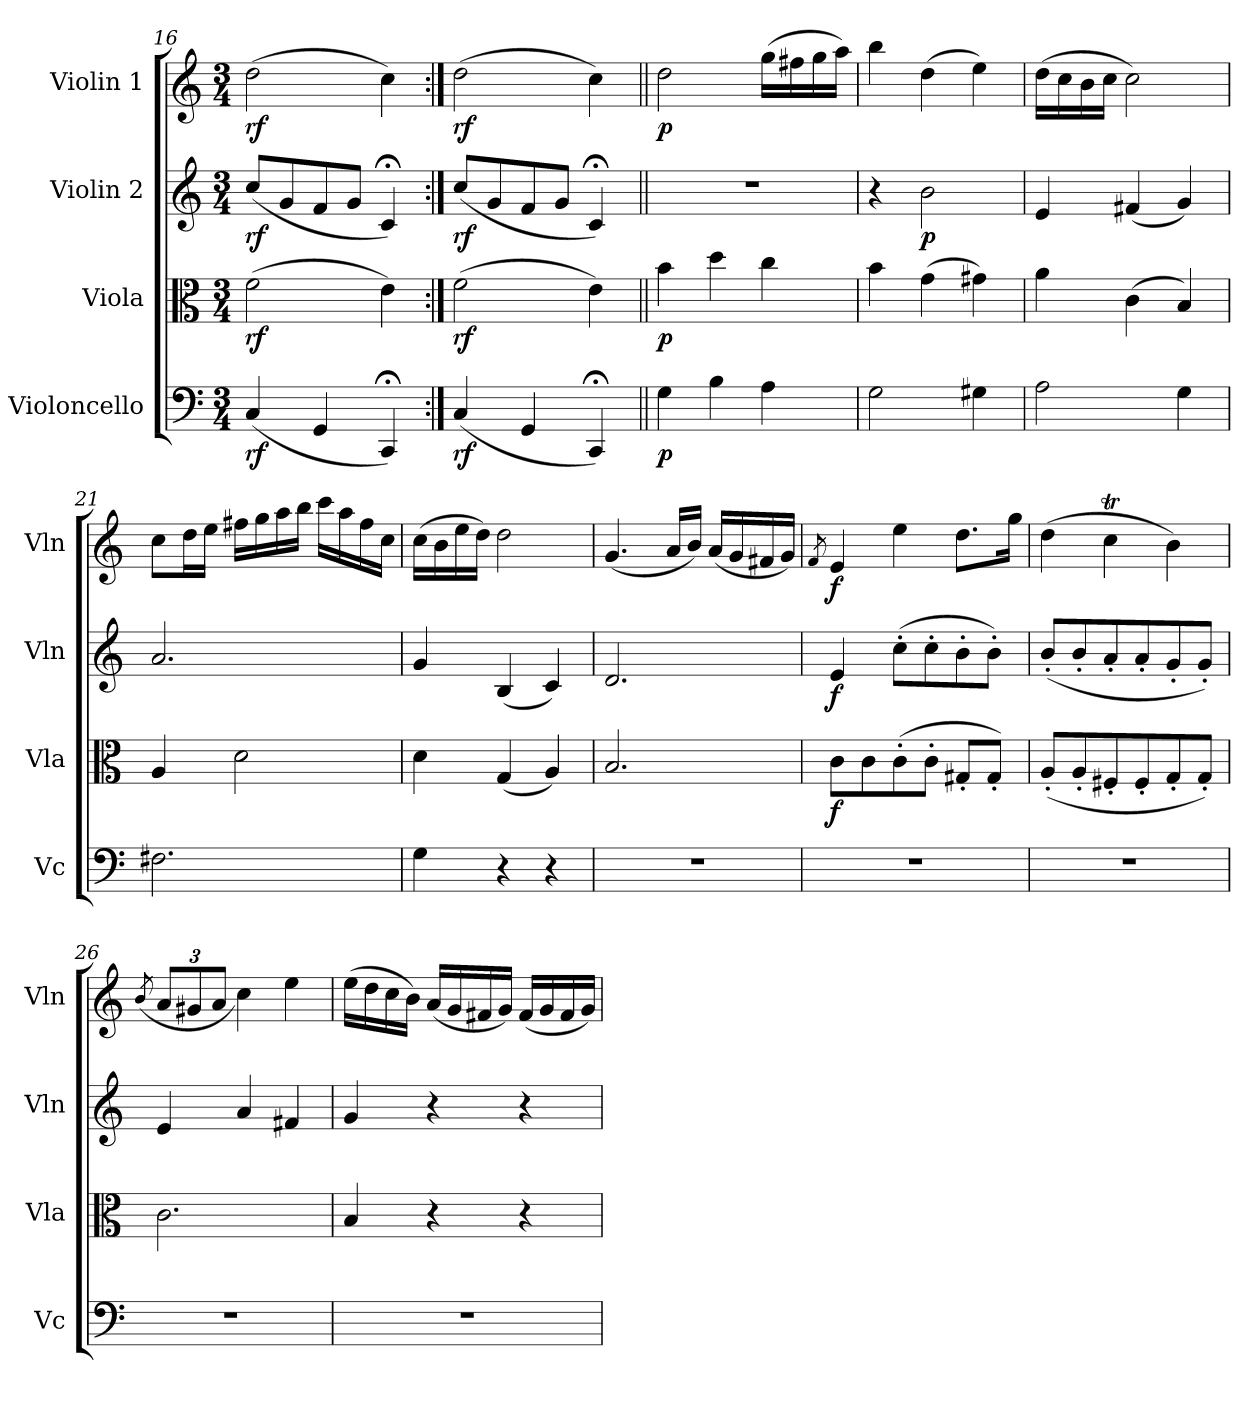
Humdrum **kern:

**kern	**dynam	**kern	**dynam	**kern	**dynam	**kern	**dynam
*part4	*part4	*part3	*part3	*part2	*part2	*part1	*part1
*staff4	*staff4	*staff3	*staff3	*staff2	*staff2	*staff1	*staff1
*I"Violoncello	*	*I"Viola	*	*I"Violin 2	*	*I"Violin 1	*
*I'Vc	*	*I'Vla	*	*I'Vln	*	*I'Vln	*
*clefF4	*	*clefC3	*	*clefG2	*	*clefG2	*
*k[]	*	*k[]	*	*k[]	*	*k[]	*
*M3/4	*	*M3/4	*	*M3/4	*	*M3/4	*
=16	=16	=16	=16	=16	=16	=16	=16
!	!LO:DY:b	!	!LO:DY:b	!	!LO:DY:b	!	!LO:DY:b
(4C/	rf	(2f\	rf	(8cc/L	rf	(2dd\	rf
.	.	.	.	8g/	.	.	.
4GG/	.	.	.	8f/	.	.	.
.	.	.	.	8g/J	.	.	.
4CC;</)	.	4e\)	.	4c;</)	.	4cc\)	.
!!LO:LB:g=z
=17:|!	=17:|!	=17:|!	=17:|!	=17:|!	=17:|!	=17:|!	=17:|!
!	!LO:DY:b	!	!LO:DY:b	!	!LO:DY:b	!	!LO:DY:b
(4C/	rf	(2f\	rf	(8cc/L	rf	(2dd\	rf
.	.	.	.	8g/	.	.	.
4GG/	.	.	.	8f/	.	.	.
.	.	.	.	8g/J	.	.	.
4CC;</)	.	4e\)	.	4c;</)	.	4cc\)	.
=18||	=18||	=18||	=18||	=18||	=18||	=18||	=18||
!	!LO:DY:b	!	!LO:DY:b	!	!	!	!LO:DY:b
4G\	p	4b\	p	2.r	.	2dd\	p
4B\	.	4dd\	.	.	.	.	.
4A\	.	4cc\	.	.	.	(16gg\LL	.
.	.	.	.	.	.	16ff#X\	.
.	.	.	.	.	.	16gg\	.
.	.	.	.	.	.	16aa\JJ)	.
=19	=19	=19	=19	=19	=19	=19	=19
2G\	.	4b\	.	4r	.	4bb\	.
!	!	!	!	!	!LO:DY:b	!	!
.	.	(4g\	.	2b\	p	(4dd\	.
4G#X\	.	4g#X\)	.	.	.	4ee\)	.
=20	=20	=20	=20	=20	=20	=20	=20
2A\	.	4a\	.	4e/	.	(16dd\LL	.
.	.	.	.	.	.	16cc\	.
.	.	.	.	.	.	16b\	.
.	.	.	.	.	.	16cc\JJ	.
.	.	(4c\	.	(4f#X/	.	2cc\)	.
4G\	.	4B/)	.	4g/)	.	.	.
=21	=21	=21	=21	=21	=21	=21	=21
2.F#X\	.	4A/	.	2.a/	.	8cc\L	.
.	.	.	.	.	.	16dd\L	.
.	.	.	.	.	.	16ee\JJ	.
.	.	2d\	.	.	.	16ff#X\LL	.
.	.	.	.	.	.	16gg\	.
.	.	.	.	.	.	16aa\	.
.	.	.	.	.	.	16bb\JJ	.
.	.	.	.	.	.	16ccc\LL	.
.	.	.	.	.	.	16aa\	.
.	.	.	.	.	.	16ff#\	.
.	.	.	.	.	.	16cc\JJ	.
=22	=22	=22	=22	=22	=22	=22	=22
4G\	.	4d\	.	4g/	.	(16cc\LL	.
.	.	.	.	.	.	16b\	.
.	.	.	.	.	.	16ee\	.
.	.	.	.	.	.	16dd\JJ)	.
4r	.	(4G/	.	(4B/	.	2dd\	.
4r	.	4A/)	.	4c/)	.	.	.
!!LO:PB:g=z
=23	=23	=23	=23	=23	=23	=23	=23
2.r	.	2.B/	.	2.d/	.	(4.g/	.
.	.	.	.	.	.	16a/LL	.
.	.	.	.	.	.	16b/JJ)	.
.	.	.	.	.	.	(16a/LL	.
.	.	.	.	.	.	16g/	.
.	.	.	.	.	.	16f#X/	.
.	.	.	.	.	.	16g/JJ)	.
=24	=24	=24	=24	=24	=24	=24	=24
.	.	.	.	.	.	8qf/	.
!	!	!	!LO:DY:b	!	!LO:DY:b	!	!LO:DY:b
2.r	.	8c\L	f	4e/	f	4e/	f
.	.	8c\	.	.	.	.	.
.	.	(8c'\	.	(8cc'\L	.	4ee\	.
.	.	8c'\J	.	8cc'\	.	.	.
.	.	8G#X'/L	.	8b'\	.	8.dd\L	.
.	.	8G#'/J)	.	8b'\J)	.	.	.
.	.	.	.	.	.	16gg\Jk	.
=25	=25	=25	=25	=25	=25	=25	=25
2.r	.	(8A'/L	.	(8b'/L	.	(4dd\	.
.	.	8A'/	.	8b'/	.	.	.
.	.	8F#X'/	.	8a'/	.	4ccT\	.
.	.	8F#'/	.	8a'/	.	.	.
.	.	8G'/	.	8g'/	.	4b\)	.
.	.	8G'/J)	.	8g'/J)	.	.	.
!!LO:LB:g=z
=26	=26	=26	=26	=26	=26	=26	=26
.	.	.	.	.	.	(8qb/	.
*	*	*	*	*	*	*Xbrackettup	*
2.r	.	2.c\	.	4e/	.	12a/L	.
.	.	.	.	.	.	12g#X/	.
.	.	.	.	.	.	12a/J	.
.	.	.	.	4a/	.	4cc\)	.
.	.	.	.	4f#X/	.	4ee\	.
=27	=27	=27	=27	=27	=27	=27	=27
2.r	.	4B/	.	4g/	.	(16ee\LL	.
.	.	.	.	.	.	16dd\	.
.	.	.	.	.	.	16cc\	.
.	.	.	.	.	.	16b\JJ)	.
.	.	4r	.	4r	.	(16a/LL	.
.	.	.	.	.	.	16g/	.
.	.	.	.	.	.	16f#X/	.
.	.	.	.	.	.	16g/JJ)	.
.	.	4r	.	4r	.	(16f#/LL	.
.	.	.	.	.	.	16g/	.
.	.	.	.	.	.	16f#/	.
.	.	.	.	.	.	16g/JJ)	.
=	=	=	=	=	=	=	=
*-	*-	*-	*-	*-	*-	*-	*-
